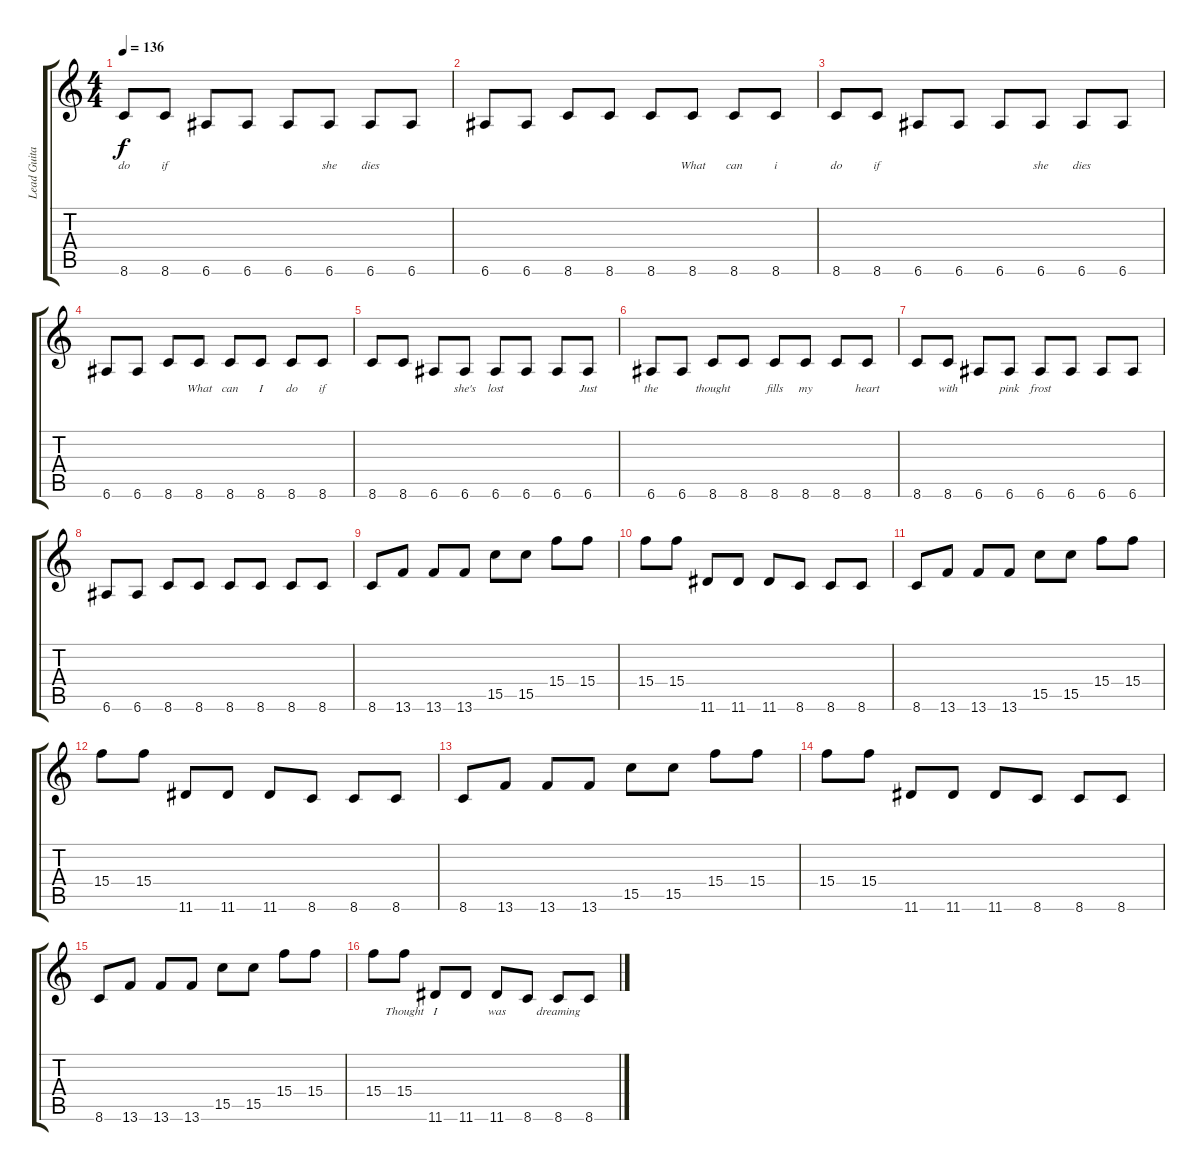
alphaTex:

\track ("Lead Guitar" "Lead Guita") {instrument electricguitarclean}
\staff {score tabs}
\tuning (E4 B3 G3 D3 A2 E2) {hide}
\ts (4 4)
\tempo 136
\clef g2
\ks c
8.6.8{lyrics (0 "do") lyrics (1 "") lyrics (2 "") lyrics (3 "") lyrics (4 "") dy f} 8.6.8{lyrics (0 "if") lyrics (1 "") lyrics (2 "") lyrics (3 "") lyrics (4 "")} 6.6.8{lyrics (0 "") lyrics (1 "") lyrics (2 "") lyrics (3 "") lyrics (4 "")} 6.6.8{lyrics (0 "") lyrics (1 "") lyrics (2 "") lyrics (3 "") lyrics (4 "")} 6.6.8{lyrics (0 "") lyrics (1 "") lyrics (2 "") lyrics (3 "") lyrics (4 "")} 6.6.8{lyrics (0 "she") lyrics (1 "") lyrics (2 "") lyrics (3 "") lyrics (4 "")} 6.6.8{lyrics (0 "dies") lyrics (1 "") lyrics (2 "") lyrics (3 "") lyrics (4 "")} 6.6.8{lyrics (0 "") lyrics (1 "") lyrics (2 "") lyrics (3 "") lyrics (4 "")} |
6.6.8{lyrics (0 "") lyrics (1 "") lyrics (2 "") lyrics (3 "") lyrics (4 "")} 6.6.8{lyrics (0 "") lyrics (1 "") lyrics (2 "") lyrics (3 "") lyrics (4 "")} 8.6.8{lyrics (0 "") lyrics (1 "") lyrics (2 "") lyrics (3 "") lyrics (4 "")} 8.6.8{lyrics (0 "") lyrics (1 "") lyrics (2 "") lyrics (3 "") lyrics (4 "")} 8.6.8{lyrics (0 "") lyrics (1 "") lyrics (2 "") lyrics (3 "") lyrics (4 "")} 8.6.8{lyrics (0 "What") lyrics (1 "") lyrics (2 "") lyrics (3 "") lyrics (4 "")} 8.6.8{lyrics (0 "can") lyrics (1 "") lyrics (2 "") lyrics (3 "") lyrics (4 "")} 8.6.8{lyrics (0 "i") lyrics (1 "") lyrics (2 "") lyrics (3 "") lyrics (4 "")} |
8.6.8{lyrics (0 "do") lyrics (1 "") lyrics (2 "") lyrics (3 "") lyrics (4 "")} 8.6.8{lyrics (0 "if") lyrics (1 "") lyrics (2 "") lyrics (3 "") lyrics (4 "")} 6.6.8{lyrics (0 "") lyrics (1 "") lyrics (2 "") lyrics (3 "") lyrics (4 "")} 6.6.8{lyrics (0 "") lyrics (1 "") lyrics (2 "") lyrics (3 "") lyrics (4 "")} 6.6.8{lyrics (0 "") lyrics (1 "") lyrics (2 "") lyrics (3 "") lyrics (4 "")} 6.6.8{lyrics (0 "she") lyrics (1 "") lyrics (2 "") lyrics (3 "") lyrics (4 "")} 6.6.8{lyrics (0 "dies") lyrics (1 "") lyrics (2 "") lyrics (3 "") lyrics (4 "")} 6.6.8{lyrics (0 "") lyrics (1 "") lyrics (2 "") lyrics (3 "") lyrics (4 "")} |
6.6.8{lyrics (0 "") lyrics (1 "") lyrics (2 "") lyrics (3 "") lyrics (4 "")} 6.6.8{lyrics (0 "") lyrics (1 "") lyrics (2 "") lyrics (3 "") lyrics (4 "")} 8.6.8{lyrics (0 "") lyrics (1 "") lyrics (2 "") lyrics (3 "") lyrics (4 "")} 8.6.8{lyrics (0 "What") lyrics (1 "") lyrics (2 "") lyrics (3 "") lyrics (4 "")} 8.6.8{lyrics (0 "can") lyrics (1 "") lyrics (2 "") lyrics (3 "") lyrics (4 "")} 8.6.8{lyrics (0 "I") lyrics (1 "") lyrics (2 "") lyrics (3 "") lyrics (4 "")} 8.6.8{lyrics (0 "do") lyrics (1 "") lyrics (2 "") lyrics (3 "") lyrics (4 "")} 8.6.8{lyrics (0 "if") lyrics (1 "") lyrics (2 "") lyrics (3 "") lyrics (4 "")} |
8.6.8{lyrics (0 "") lyrics (1 "") lyrics (2 "") lyrics (3 "") lyrics (4 "")} 8.6.8{lyrics (0 "") lyrics (1 "") lyrics (2 "") lyrics (3 "") lyrics (4 "")} 6.6.8{lyrics (0 "") lyrics (1 "") lyrics (2 "") lyrics (3 "") lyrics (4 "")} 6.6.8{lyrics (0 "she's") lyrics (1 "") lyrics (2 "") lyrics (3 "") lyrics (4 "")} 6.6.8{lyrics (0 "lost") lyrics (1 "") lyrics (2 "") lyrics (3 "") lyrics (4 "")} 6.6.8{lyrics (0 "") lyrics (1 "") lyrics (2 "") lyrics (3 "") lyrics (4 "")} 6.6.8{lyrics (0 "") lyrics (1 "") lyrics (2 "") lyrics (3 "") lyrics (4 "")} 6.6.8{lyrics (0 "Just") lyrics (1 "") lyrics (2 "") lyrics (3 "") lyrics (4 "")} |
6.6.8{lyrics (0 "the") lyrics (1 "") lyrics (2 "") lyrics (3 "") lyrics (4 "")} 6.6.8{lyrics (0 "") lyrics (1 "") lyrics (2 "") lyrics (3 "") lyrics (4 "")} 8.6.8{lyrics (0 "thought") lyrics (1 "") lyrics (2 "") lyrics (3 "") lyrics (4 "")} 8.6.8{lyrics (0 "") lyrics (1 "") lyrics (2 "") lyrics (3 "") lyrics (4 "")} 8.6.8{lyrics (0 "fills") lyrics (1 "") lyrics (2 "") lyrics (3 "") lyrics (4 "")} 8.6.8{lyrics (0 "my") lyrics (1 "") lyrics (2 "") lyrics (3 "") lyrics (4 "")} 8.6.8{lyrics (0 "") lyrics (1 "") lyrics (2 "") lyrics (3 "") lyrics (4 "")} 8.6.8{lyrics (0 "heart") lyrics (1 "") lyrics (2 "") lyrics (3 "") lyrics (4 "")} |
8.6.8{lyrics (0 "") lyrics (1 "") lyrics (2 "") lyrics (3 "") lyrics (4 "")} 8.6.8{lyrics (0 "with") lyrics (1 "") lyrics (2 "") lyrics (3 "") lyrics (4 "")} 6.6.8{lyrics (0 "") lyrics (1 "") lyrics (2 "") lyrics (3 "") lyrics (4 "")} 6.6.8{lyrics (0 "pink") lyrics (1 "") lyrics (2 "") lyrics (3 "") lyrics (4 "")} 6.6.8{lyrics (0 "frost") lyrics (1 "") lyrics (2 "") lyrics (3 "") lyrics (4 "")} 6.6.8{lyrics (0 "") lyrics (1 "") lyrics (2 "") lyrics (3 "") lyrics (4 "")} 6.6.8{lyrics (0 "") lyrics (1 "") lyrics (2 "") lyrics (3 "") lyrics (4 "")} 6.6.8{lyrics (0 "") lyrics (1 "") lyrics (2 "") lyrics (3 "") lyrics (4 "")} |
6.6.8{lyrics (0 "") lyrics (1 "") lyrics (2 "") lyrics (3 "") lyrics (4 "")} 6.6.8{lyrics (0 "") lyrics (1 "") lyrics (2 "") lyrics (3 "") lyrics (4 "")} 8.6.8{lyrics (0 "") lyrics (1 "") lyrics (2 "") lyrics (3 "") lyrics (4 "")} 8.6.8{lyrics (0 "") lyrics (1 "") lyrics (2 "") lyrics (3 "") lyrics (4 "")} 8.6.8{lyrics (0 "") lyrics (1 "") lyrics (2 "") lyrics (3 "") lyrics (4 "")} 8.6.8{lyrics (0 "") lyrics (1 "") lyrics (2 "") lyrics (3 "") lyrics (4 "")} 8.6.8{lyrics (0 "") lyrics (1 "") lyrics (2 "") lyrics (3 "") lyrics (4 "")} 8.6.8{lyrics (0 "") lyrics (1 "") lyrics (2 "") lyrics (3 "") lyrics (4 "")} |
8.6.8{lyrics (0 "") lyrics (1 "") lyrics (2 "") lyrics (3 "") lyrics (4 "")} 13.6.8{lyrics (0 "") lyrics (1 "") lyrics (2 "") lyrics (3 "") lyrics (4 "")} 13.6.8{lyrics (0 "") lyrics (1 "") lyrics (2 "") lyrics (3 "") lyrics (4 "")} 13.6.8{lyrics (0 "") lyrics (1 "") lyrics (2 "") lyrics (3 "") lyrics (4 "")} 15.5.8{lyrics (0 "") lyrics (1 "") lyrics (2 "") lyrics (3 "") lyrics (4 "")} 15.5.8{lyrics (0 "") lyrics (1 "") lyrics (2 "") lyrics (3 "") lyrics (4 "")} 15.4.8{lyrics (0 "") lyrics (1 "") lyrics (2 "") lyrics (3 "") lyrics (4 "")} 15.4.8{lyrics (0 "") lyrics (1 "") lyrics (2 "") lyrics (3 "") lyrics (4 "")} |
15.4.8{lyrics (0 "") lyrics (1 "") lyrics (2 "") lyrics (3 "") lyrics (4 "")} 15.4.8{lyrics (0 "") lyrics (1 "") lyrics (2 "") lyrics (3 "") lyrics (4 "")} 11.6.8{lyrics (0 "") lyrics (1 "") lyrics (2 "") lyrics (3 "") lyrics (4 "")} 11.6.8{lyrics (0 "") lyrics (1 "") lyrics (2 "") lyrics (3 "") lyrics (4 "")} 11.6.8{lyrics (0 "") lyrics (1 "") lyrics (2 "") lyrics (3 "") lyrics (4 "")} 8.6.8{lyrics (0 "") lyrics (1 "") lyrics (2 "") lyrics (3 "") lyrics (4 "")} 8.6.8{lyrics (0 "") lyrics (1 "") lyrics (2 "") lyrics (3 "") lyrics (4 "")} 8.6.8{lyrics (0 "") lyrics (1 "") lyrics (2 "") lyrics (3 "") lyrics (4 "")} |
8.6.8{lyrics (0 "") lyrics (1 "") lyrics (2 "") lyrics (3 "") lyrics (4 "")} 13.6.8{lyrics (0 "") lyrics (1 "") lyrics (2 "") lyrics (3 "") lyrics (4 "")} 13.6.8{lyrics (0 "") lyrics (1 "") lyrics (2 "") lyrics (3 "") lyrics (4 "")} 13.6.8{lyrics (0 "") lyrics (1 "") lyrics (2 "") lyrics (3 "") lyrics (4 "")} 15.5.8{lyrics (0 "") lyrics (1 "") lyrics (2 "") lyrics (3 "") lyrics (4 "")} 15.5.8{lyrics (0 "") lyrics (1 "") lyrics (2 "") lyrics (3 "") lyrics (4 "")} 15.4.8{lyrics (0 "") lyrics (1 "") lyrics (2 "") lyrics (3 "") lyrics (4 "")} 15.4.8{lyrics (0 "") lyrics (1 "") lyrics (2 "") lyrics (3 "") lyrics (4 "")} |
15.4.8{lyrics (0 "") lyrics (1 "") lyrics (2 "") lyrics (3 "") lyrics (4 "")} 15.4.8{lyrics (0 "") lyrics (1 "") lyrics (2 "") lyrics (3 "") lyrics (4 "")} 11.6.8{lyrics (0 "") lyrics (1 "") lyrics (2 "") lyrics (3 "") lyrics (4 "")} 11.6.8{lyrics (0 "") lyrics (1 "") lyrics (2 "") lyrics (3 "") lyrics (4 "")} 11.6.8{lyrics (0 "") lyrics (1 "") lyrics (2 "") lyrics (3 "") lyrics (4 "")} 8.6.8{lyrics (0 "") lyrics (1 "") lyrics (2 "") lyrics (3 "") lyrics (4 "")} 8.6.8{lyrics (0 "") lyrics (1 "") lyrics (2 "") lyrics (3 "") lyrics (4 "")} 8.6.8{lyrics (0 "") lyrics (1 "") lyrics (2 "") lyrics (3 "") lyrics (4 "")} |
8.6.8{lyrics (0 "") lyrics (1 "") lyrics (2 "") lyrics (3 "") lyrics (4 "")} 13.6.8{lyrics (0 "") lyrics (1 "") lyrics (2 "") lyrics (3 "") lyrics (4 "")} 13.6.8{lyrics (0 "") lyrics (1 "") lyrics (2 "") lyrics (3 "") lyrics (4 "")} 13.6.8{lyrics (0 "") lyrics (1 "") lyrics (2 "") lyrics (3 "") lyrics (4 "")} 15.5.8{lyrics (0 "") lyrics (1 "") lyrics (2 "") lyrics (3 "") lyrics (4 "")} 15.5.8{lyrics (0 "") lyrics (1 "") lyrics (2 "") lyrics (3 "") lyrics (4 "")} 15.4.8{lyrics (0 "") lyrics (1 "") lyrics (2 "") lyrics (3 "") lyrics (4 "")} 15.4.8{lyrics (0 "") lyrics (1 "") lyrics (2 "") lyrics (3 "") lyrics (4 "")} |
15.4.8{lyrics (0 "") lyrics (1 "") lyrics (2 "") lyrics (3 "") lyrics (4 "")} 15.4.8{lyrics (0 "") lyrics (1 "") lyrics (2 "") lyrics (3 "") lyrics (4 "")} 11.6.8{lyrics (0 "") lyrics (1 "") lyrics (2 "") lyrics (3 "") lyrics (4 "")} 11.6.8{lyrics (0 "") lyrics (1 "") lyrics (2 "") lyrics (3 "") lyrics (4 "")} 11.6.8{lyrics (0 "") lyrics (1 "") lyrics (2 "") lyrics (3 "") lyrics (4 "")} 8.6.8{lyrics (0 "") lyrics (1 "") lyrics (2 "") lyrics (3 "") lyrics (4 "")} 8.6.8{lyrics (0 "") lyrics (1 "") lyrics (2 "") lyrics (3 "") lyrics (4 "")} 8.6.8{lyrics (0 "") lyrics (1 "") lyrics (2 "") lyrics (3 "") lyrics (4 "")} |
8.6.8{lyrics (0 "") lyrics (1 "") lyrics (2 "") lyrics (3 "") lyrics (4 "")} 13.6.8{lyrics (0 "") lyrics (1 "") lyrics (2 "") lyrics (3 "") lyrics (4 "")} 13.6.8{lyrics (0 "") lyrics (1 "") lyrics (2 "") lyrics (3 "") lyrics (4 "")} 13.6.8{lyrics (0 "") lyrics (1 "") lyrics (2 "") lyrics (3 "") lyrics (4 "")} 15.5.8{lyrics (0 "") lyrics (1 "") lyrics (2 "") lyrics (3 "") lyrics (4 "")} 15.5.8{lyrics (0 "") lyrics (1 "") lyrics (2 "") lyrics (3 "") lyrics (4 "")} 15.4.8{lyrics (0 "") lyrics (1 "") lyrics (2 "") lyrics (3 "") lyrics (4 "")} 15.4.8{lyrics (0 "") lyrics (1 "") lyrics (2 "") lyrics (3 "") lyrics (4 "")} |
15.4.8{lyrics (0 "") lyrics (1 "") lyrics (2 "") lyrics (3 "") lyrics (4 "")} 15.4.8{lyrics (0 "Thought") lyrics (1 "") lyrics (2 "") lyrics (3 "") lyrics (4 "")} 11.6.8{lyrics (0 "I") lyrics (1 "") lyrics (2 "") lyrics (3 "") lyrics (4 "")} 11.6.8{lyrics (0 "") lyrics (1 "") lyrics (2 "") lyrics (3 "") lyrics (4 "")} 11.6.8{lyrics (0 "was") lyrics (1 "") lyrics (2 "") lyrics (3 "") lyrics (4 "")} 8.6.8{lyrics (0 "") lyrics (1 "") lyrics (2 "") lyrics (3 "") lyrics (4 "")} 8.6.8{lyrics (0 "dreaming") lyrics (1 "") lyrics (2 "") lyrics (3 "") lyrics (4 "")} 8.6.8{lyrics (0 "") lyrics (1 "") lyrics (2 "") lyrics (3 "") lyrics (4 "")}
